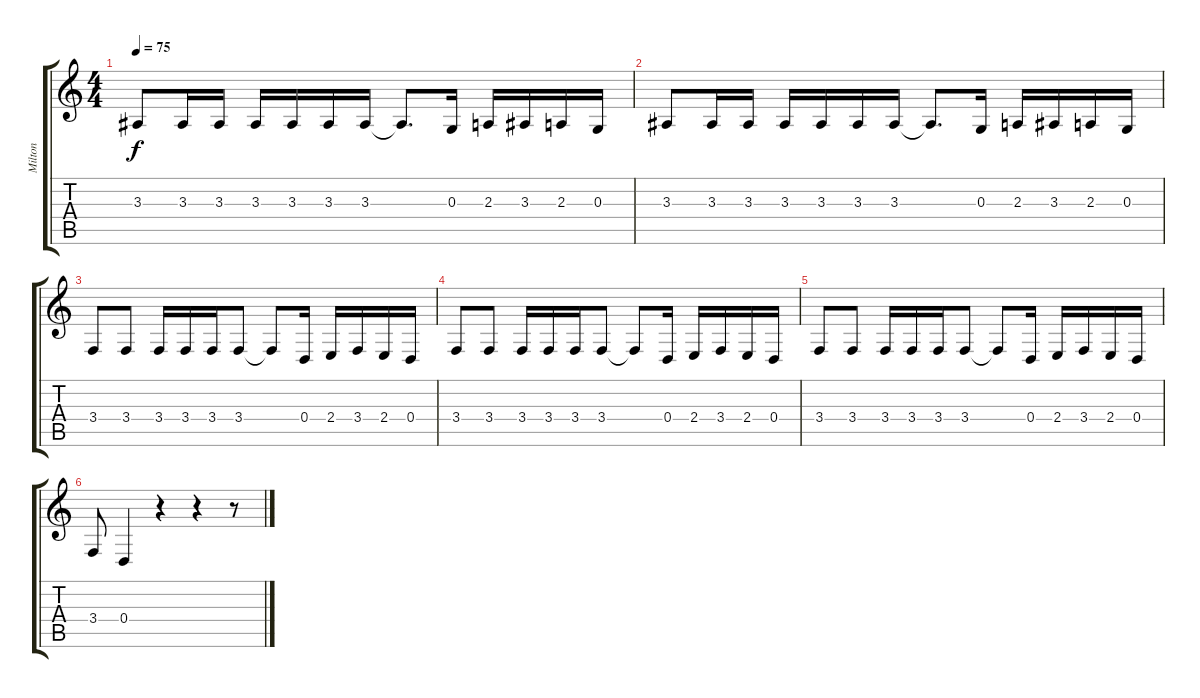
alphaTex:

\track ("Milton" "Milton") {instrument clarinet}
\staff {score tabs}
\tuning (E4 B3 G3 D3 A2 E2) {hide}
\ts (4 4)
\tempo 75
\clef g2
\ks c
3.3.8{dy f} 3.3.16 3.3.16 3.3.16 3.3.16 3.3.16 3.3.16 3.3{t}.8{d} 0.3.16 2.3.16 3.3.16 2.3.16 0.3.16 |
3.3.8 3.3.16 3.3.16 3.3.16 3.3.16 3.3.16 3.3.16 3.3{t}.8{d} 0.3.16 2.3.16 3.3.16 2.3.16 0.3.16 |
3.4.8 3.4.8 3.4.16 3.4.16 3.4.16 3.4.8 3.4{t}.8 0.4.16 2.4.16 3.4.16 2.4.16 0.4.16 |
3.4.8 3.4.8 3.4.16 3.4.16 3.4.16 3.4.8 3.4{t}.8 0.4.16 2.4.16 3.4.16 2.4.16 0.4.16 |
3.4.8 3.4.8 3.4.16 3.4.16 3.4.16 3.4.8 3.4{t}.8 0.4.16 2.4.16 3.4.16 2.4.16 0.4.16 |
3.4.8 0.4.4 r.4 r.4 r.8
